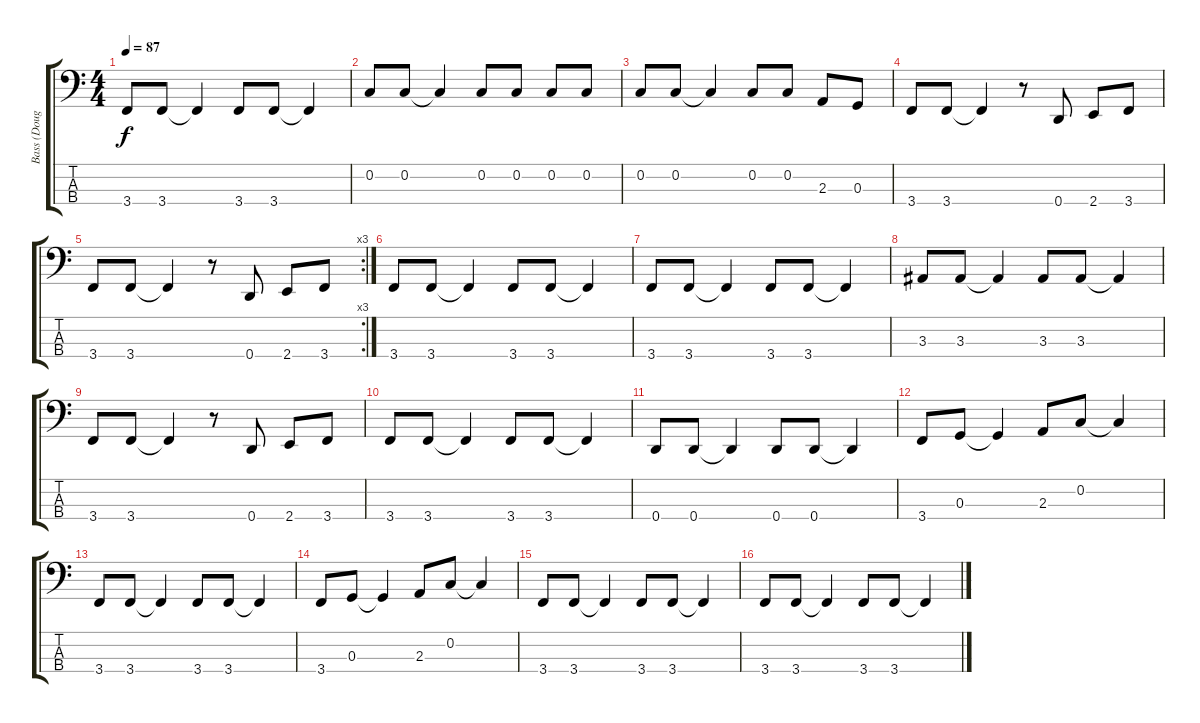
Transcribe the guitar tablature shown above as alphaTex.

\track ("Bass (Doug Yule)" "Bass (Doug") {instrument electricbasspick}
\staff {score tabs}
\tuning (F2 C2 G1 D1) {hide}
\ts (4 4)
\tempo 87
\clef f4
\ks c
3.4.8{dy f} 3.4.8 3.4{t}.4 3.4.8 3.4.8 3.4{t}.4 |
0.2.8 0.2.8 0.2{t}.4 0.2.8 0.2.8 0.2.8 0.2.8 |
0.2.8 0.2.8 0.2{t}.4 0.2.8 0.2.8 2.3.8 0.3.8 |
3.4.8 3.4.8 3.4{t}.4 r.8 0.4.8 2.4.8 3.4.8 |
\rc 3
3.4.8 3.4.8 3.4{t}.4 r.8 0.4.8 2.4.8 3.4.8 |
3.4.8 3.4.8 3.4{t}.4 3.4.8 3.4.8 3.4{t}.4 |
3.4.8 3.4.8 3.4{t}.4 3.4.8 3.4.8 3.4{t}.4 |
3.3.8 3.3.8 3.3{t}.4 3.3.8 3.3.8 3.3{t}.4 |
3.4.8 3.4.8 3.4{t}.4 r.8 0.4.8 2.4.8 3.4.8 |
3.4.8 3.4.8 3.4{t}.4 3.4.8 3.4.8 3.4{t}.4 |
0.4.8 0.4.8 0.4{t}.4 0.4.8 0.4.8 0.4{t}.4 |
3.4.8 0.3.8 0.3{t}.4 2.3.8 0.2.8 0.2{t}.4 |
3.4.8 3.4.8 3.4{t}.4 3.4.8 3.4.8 3.4{t}.4 |
3.4.8 0.3.8 0.3{t}.4 2.3.8 0.2.8 0.2{t}.4 |
3.4.8 3.4.8 3.4{t}.4 3.4.8 3.4.8 3.4{t}.4 |
3.4.8 3.4.8 3.4{t}.4 3.4.8 3.4.8 3.4{t}.4
